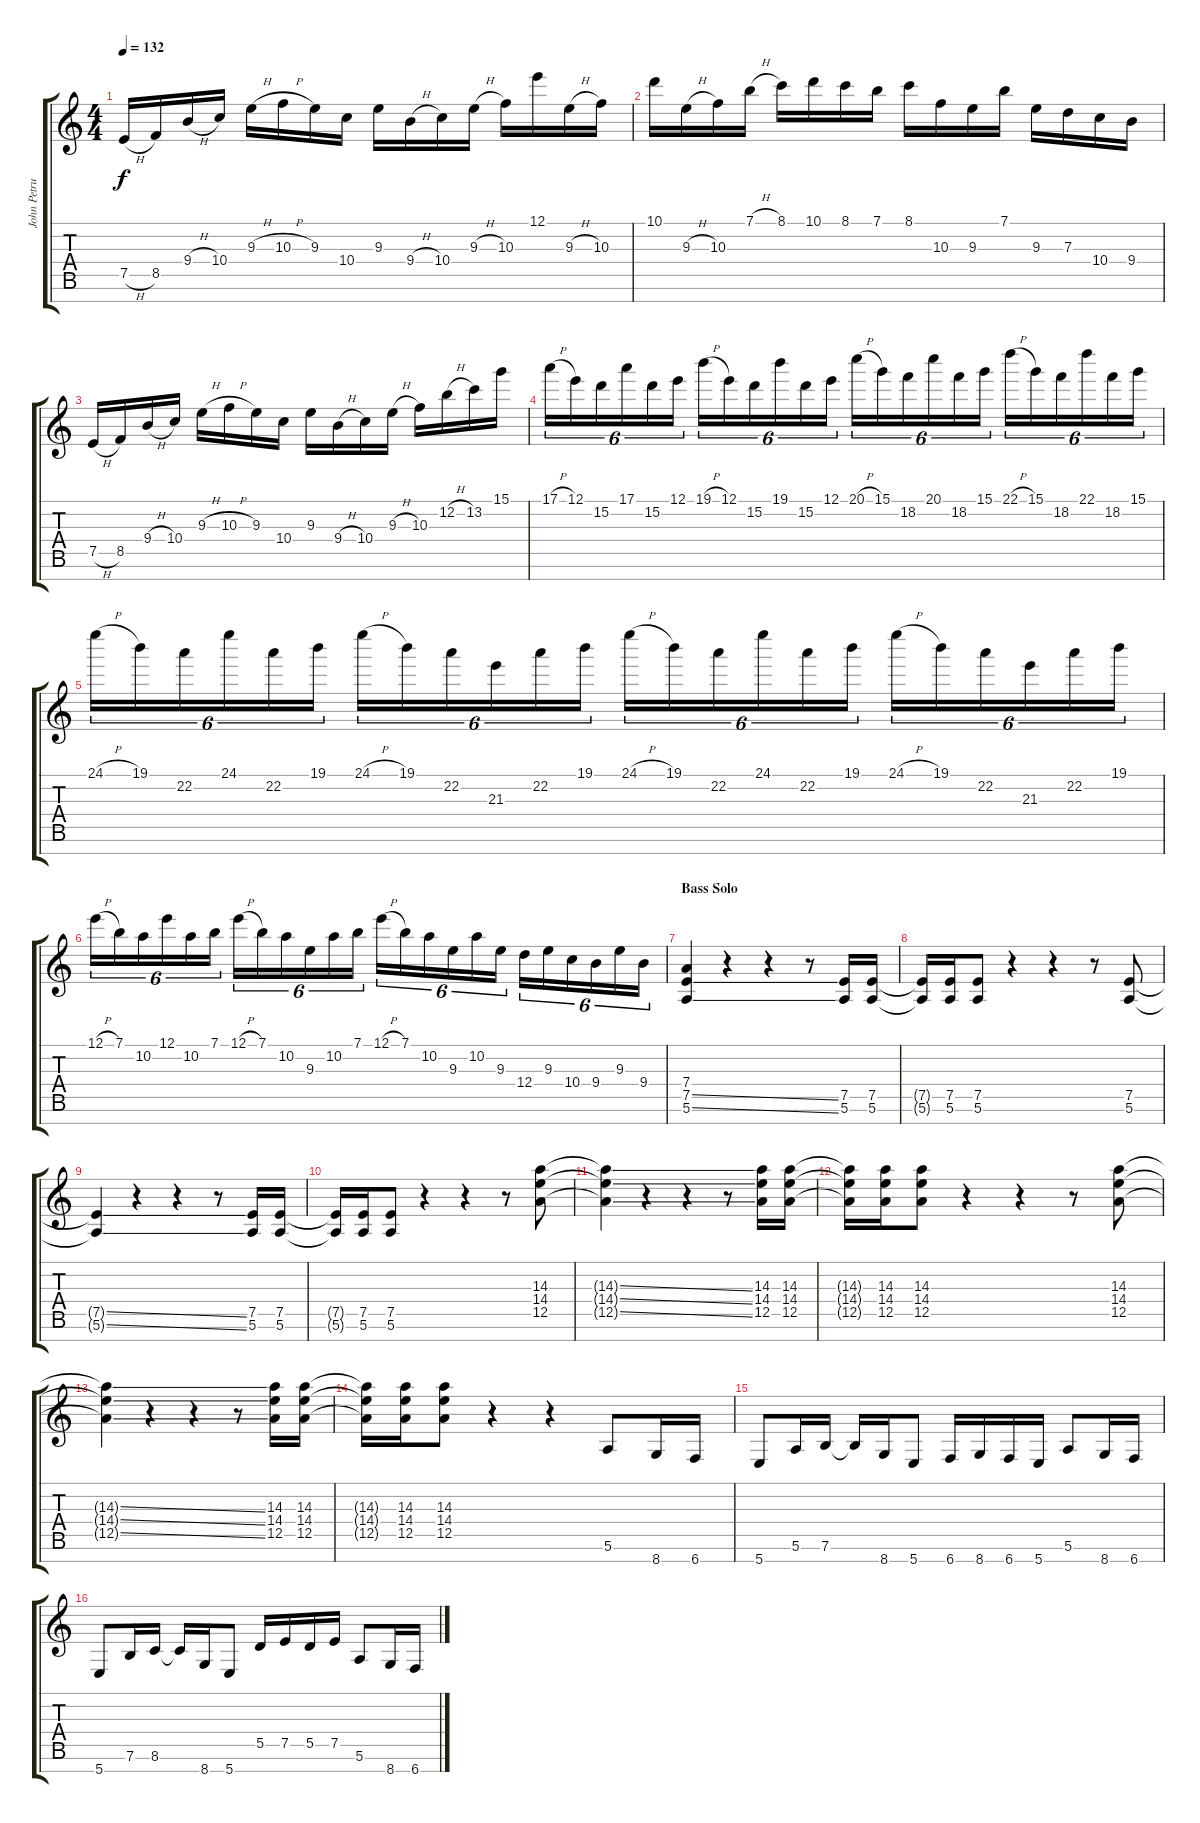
\track ("John Petrucci Guitar 1 (main)" "John Petru") {instrument distortionguitar}
\staff {score tabs}
\tuning (E4 B3 G3 D3 A2 E2 B1) {hide}
\ts (4 4)
\tempo 132
\clef g2
\ks c
7.5{h}.16{dy f} 8.5.16 9.4{h}.16 10.4.16 9.3{h}.16 10.3{h}.16 9.3.16 10.4.16 9.3.16 9.4{h}.16 10.4.16 9.3{h}.16 10.3.16 12.1.16 9.3{h}.16 10.3.16 |
10.1.16 9.3{h}.16 10.3.16 7.1{h}.16 8.1.16 10.1.16 8.1.16 7.1.16 8.1.16 10.3.16 9.3.16 7.1.16 9.3.16 7.3.16 10.4.16 9.4.16 |
7.5{h}.16 8.5.16 9.4{h}.16 10.4.16 9.3{h}.16 10.3{h}.16 9.3.16 10.4.16 9.3.16 9.4{h}.16 10.4.16 9.3{h}.16 10.3.16 12.2{h}.16 13.2.16 15.1.16 |
17.1{h}.16{tu (6 4)} 12.1.16{tu (6 4)} 15.2.16{tu (6 4)} 17.1.16{tu (6 4)} 15.2.16{tu (6 4)} 12.1.16{tu (6 4)} 19.1{h}.16{tu (6 4)} 12.1.16{tu (6 4)} 15.2.16{tu (6 4)} 19.1.16{tu (6 4)} 15.2.16{tu (6 4)} 12.1.16{tu (6 4)} 20.1{h}.16{tu (6 4)} 15.1.16{tu (6 4)} 18.2.16{tu (6 4)} 20.1.16{tu (6 4)} 18.2.16{tu (6 4)} 15.1.16{tu (6 4)} 22.1{h}.16{tu (6 4)} 15.1.16{tu (6 4)} 18.2.16{tu (6 4)} 22.1.16{tu (6 4)} 18.2.16{tu (6 4)} 15.1.16{tu (6 4)} |
24.1{h}.16{tu (6 4)} 19.1.16{tu (6 4)} 22.2.16{tu (6 4)} 24.1.16{tu (6 4)} 22.2.16{tu (6 4)} 19.1.16{tu (6 4)} 24.1{h}.16{tu (6 4)} 19.1.16{tu (6 4)} 22.2.16{tu (6 4)} 21.3.16{tu (6 4)} 22.2.16{tu (6 4)} 19.1.16{tu (6 4)} 24.1{h}.16{tu (6 4)} 19.1.16{tu (6 4)} 22.2.16{tu (6 4)} 24.1.16{tu (6 4)} 22.2.16{tu (6 4)} 19.1.16{tu (6 4)} 24.1{h}.16{tu (6 4)} 19.1.16{tu (6 4)} 22.2.16{tu (6 4)} 21.3.16{tu (6 4)} 22.2.16{tu (6 4)} 19.1.16{tu (6 4)} |
12.1{h}.16{tu (6 4)} 7.1.16{tu (6 4)} 10.2.16{tu (6 4)} 12.1.16{tu (6 4)} 10.2.16{tu (6 4)} 7.1.16{tu (6 4)} 12.1{h}.16{tu (6 4)} 7.1.16{tu (6 4)} 10.2.16{tu (6 4)} 9.3.16{tu (6 4)} 10.2.16{tu (6 4)} 7.1.16{tu (6 4)} 12.1{h}.16{tu (6 4)} 7.1.16{tu (6 4)} 10.2.16{tu (6 4)} 9.3.16{tu (6 4)} 10.2.16{tu (6 4)} 9.3.16{tu (6 4)} 12.4.16{tu (6 4)} 9.3.16{tu (6 4)} 10.4.16{tu (6 4)} 9.4.16{tu (6 4)} 9.3.16{tu (6 4)} 9.4.16{tu (6 4)} |
\section ("" "Bass Solo")
(7.4 7.5{ss} 5.6{ss}).4 r.4 r.4 r.8 (7.5 5.6).16 (7.5 5.6).16 |
(7.5{t} 5.6{t}).16 (7.5 5.6).16 (7.5 5.6).8 r.4 r.4 r.8 (7.5 5.6).8 |
(7.5{ss t} 5.6{ss t}).4 r.4 r.4 r.8 (7.5 5.6).16 (7.5 5.6).16 |
(7.5{t} 5.6{t}).16 (7.5 5.6).16 (7.5 5.6).8 r.4 r.4 r.8 (14.3 14.4 12.5).8 |
(14.3{ss t} 14.4{ss t} 12.5{ss t}).4 r.4 r.4 r.8 (14.3 14.4 12.5).16 (14.3 14.4 12.5).16 |
(14.3{t} 14.4{t} 12.5{t}).16 (14.3 14.4 12.5).16 (14.3 14.4 12.5).8 r.4 r.4 r.8 (14.3 14.4 12.5).8 |
(14.3{ss t} 14.4{ss t} 12.5{ss t}).4 r.4 r.4 r.8 (14.3 14.4 12.5).16 (14.3 14.4 12.5).16 |
(14.3{t} 14.4{t} 12.5{t}).16 (14.3 14.4 12.5).16 (14.3 14.4 12.5).8 r.4 r.4 5.6.8 8.7.16 6.7.16 |
5.7.8 5.6.16 7.6.16 7.6{t}.16 8.7.16 5.7.8 6.7.16 8.7.16 6.7.16 5.7.16 5.6.8 8.7.16 6.7.16 |
5.7.8 7.6.16 8.6.16 8.6{t}.16 8.7.16 5.7.8 5.5.16 7.5.16 5.5.16 7.5.16 5.6.8 8.7.16 6.7.16
